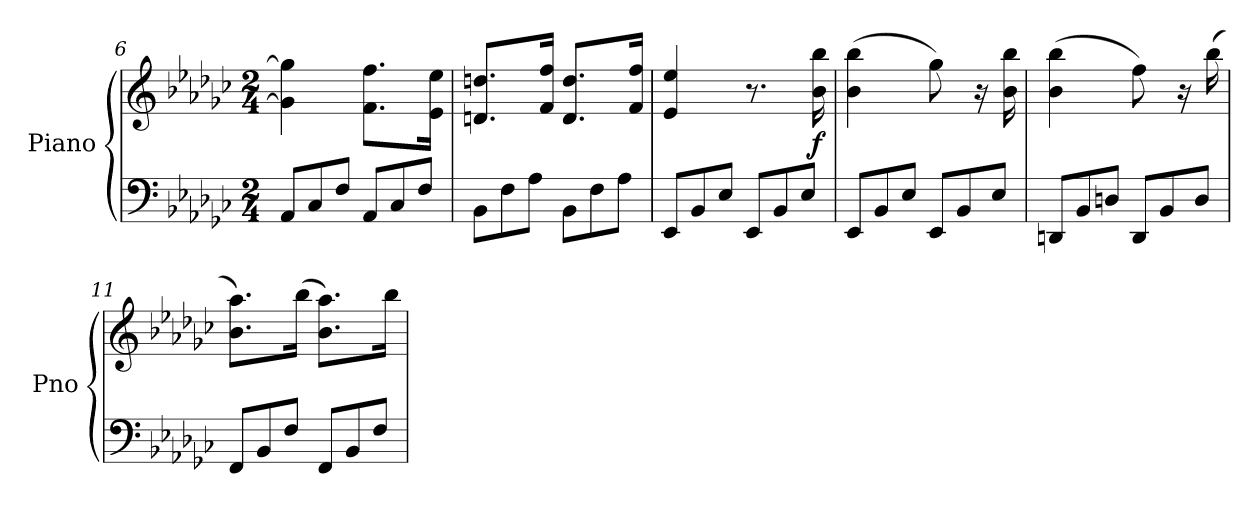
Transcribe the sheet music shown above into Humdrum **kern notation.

**kern	**kern	**dynam
*part1	*part1	*part1
*staff2	*staff1	*staff1/2
*I"Piano	*	*
*I'Pno	*	*
*clefF4	*clefG2	*
*k[b-e-a-d-g-c-]	*k[b-e-a-d-g-c-]	*
*G-:	*G-:	*
*M2/4	*M2/4	*
*Xtuplet	*	*
=6	=6	=6
12AA-/L	4g-\] 4gg-\]	.
12C-/	.	.
12F/J	.	.
12AA-/L	8.f\ 8.ff\L	.
12C-/	.	.
12F/J	.	.
.	16e-\ 16ee-\Jk	.
!!LO:LB:g=z
=7	=7	=7
12BB-\L	8.dn/ 8.ddn/L	.
12F\	.	.
12A-\J	.	.
.	16f/ 16ff/Jk	.
12BB-\L	8.d/ 8.dd/L	.
12F\	.	.
12A-\J	.	.
.	16f/ 16ff/Jk	.
=8	=8	=8
12EE-/L	4e-/ 4ee-/	.
12BB-/	.	.
12E-/J	.	.
12EE-/L	8.r	.
12BB-/	.	.
12E-/J	.	.
!	!	!LO:DY:b
.	16b-\ 16bb-\	f
=9	=9	=9
12EE-/L	(4b-\ 4bb-\	.
12BB-/	.	.
12E-/J	.	.
12EE-/L	8gg-\)	.
12BB-/	.	.
.	16r	.
12E-/J	.	.
.	16b-\ 16bb-\	.
=10	=10	=10
12DDn/L	(4b-\ 4bb-\	.
12BB-/	.	.
12Dn/J	.	.
12DD/L	8ff\)	.
12BB-/	.	.
.	16r	.
12D/J	.	.
.	(16bb-\	.
=11	=11	=11
12FF/L	8.b-\ 8.aa-\L)	.
12BB-/	.	.
12F/J	.	.
.	(16bb-\Jk	.
12FF/L	8.b-\ 8.aa-\L)	.
12BB-/	.	.
12F/J	.	.
.	16bb-\Jk	.
=	=	=
*-	*-	*-
